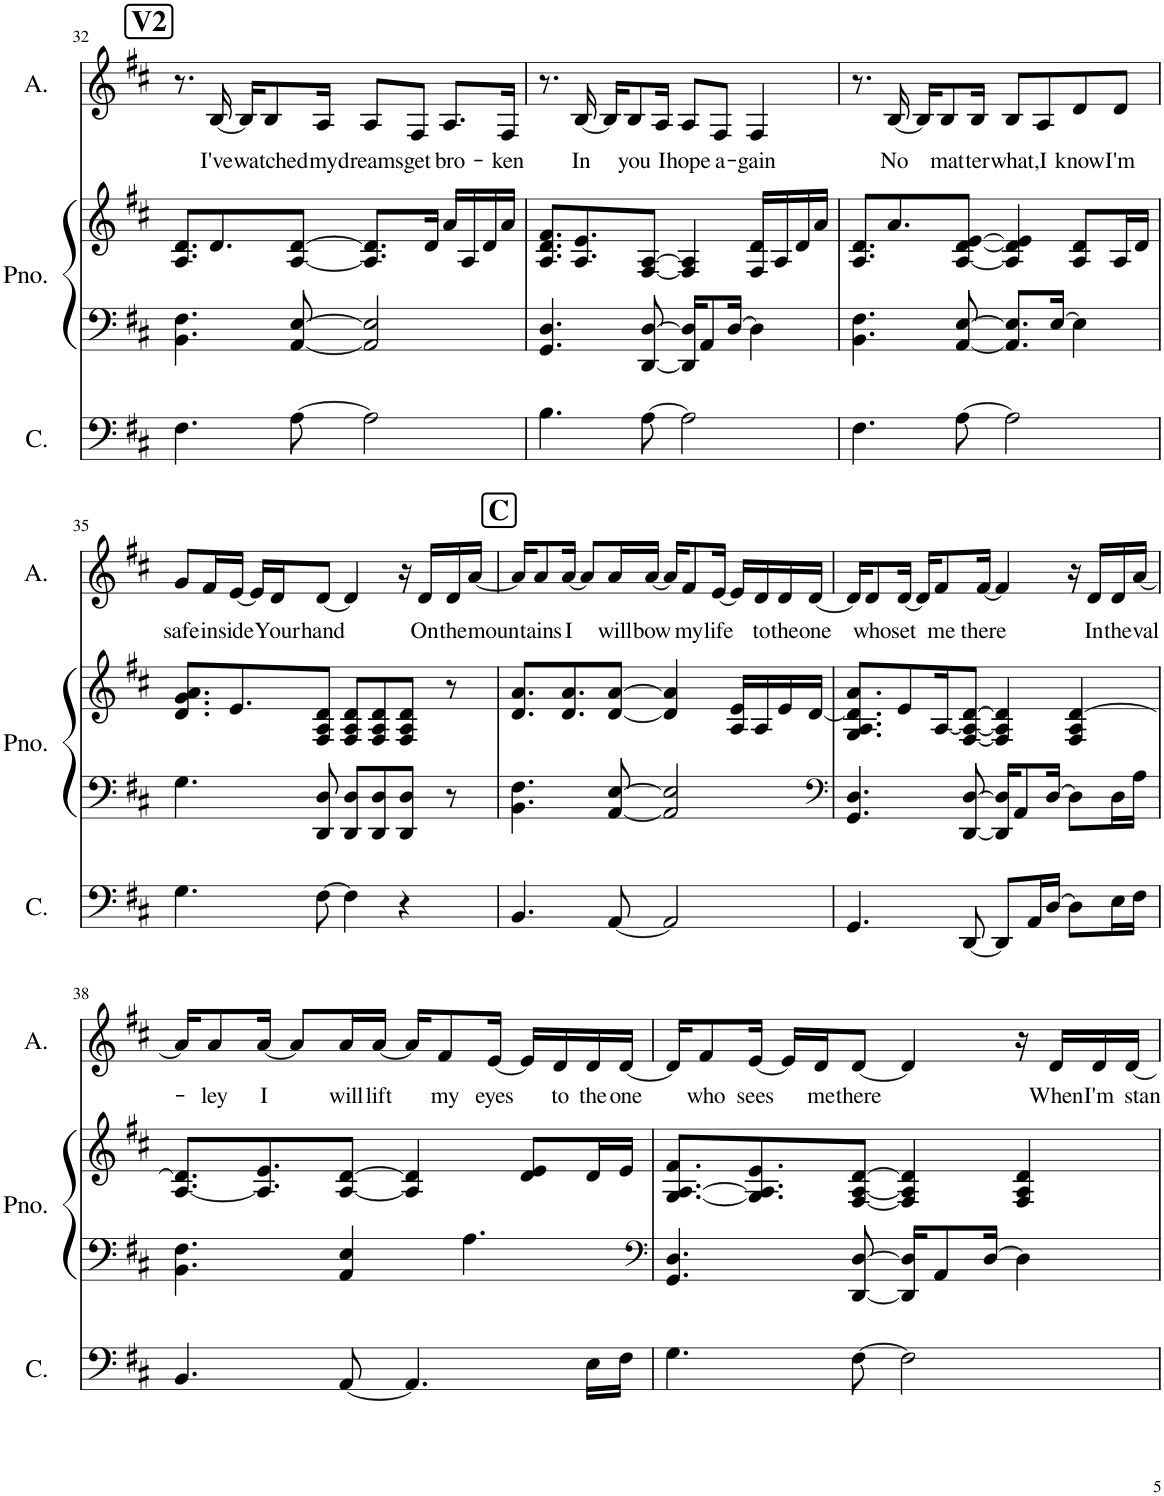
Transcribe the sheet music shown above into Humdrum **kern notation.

**kern	**kern	**kern	**kern	**text
*part3	*part2	*part2	*part1	*part1
*staff4	*staff3	*staff2	*staff1	*staff1
*I"Cello	*I"Piano	*	*I"Alto	*
*I'C.	*I'Pno.	*	*I'A.	*
!!LO:PB:g=z
*clefF4	*clefG1	*clefG2	*clefG2	*
*k[f#c#]	*k[f#c#]	*k[f#c#]	*k[f#c#]	*
*M4/4	*M4/4	*M4/4	*M4/4	*
!!LO:REH:place=s1:a:B:cj:fs=14:t=V2
=32	=32	=32	=32	=32
4.F#\	4.BB\ 4.F#\	8.A/ 8.d/L	8.r	.
!	!	!	!	!LO:LY:b
.	.	8.d/	[16B/	I've
.	.	.	16B/KL]	.
!	!	!	!	!LO:LY:b
.	.	.	8B/	watched
[8A\	[8AA/ [8E/	[8A/ [8d/J	.	.
!	!	!	!	!LO:LY:b
.	.	.	16A/Jk	my
!	!	!	!	!LO:LY:b
2A\]	2AA/] 2E/]	8.A/] 8.d/]L	8A/L	dreams
!	!	!	!	!LO:LY:b
.	.	.	8F#/J	get
.	.	16d/Jk	.	.
!	!	!	!	!LO:LY:b
.	.	16a/LL	8.A/L	bro-
.	.	16A/	.	.
.	.	16d/	.	.
!	!	!	!	!LO:LY:b
.	.	16a/JJ	16F#/Jk	-ken
=33	=33	=33	=33	=33
4.B\	4.GG/ 4.D/	8.A/ 8.d/ 8.f#/L	8.r	.
!	!	!	!	!LO:LY:b
.	.	8.A/ 8.e/	[16B/	In
.	.	.	16B/KL]	.
!	!	!	!	!LO:LY:b
.	.	.	8B/	you
[8A\	[8DD/ [8D/	[8F#/ [8A/J	.	.
!	!	!	!	!LO:LY:b
.	.	.	16A/Jk	I
!	!	!	!	!LO:LY:b
2A\]	16DD/] 16D/]KL	4F#/] 4A/]	8A/L	hope
.	8AA/	.	.	.
!	!	!	!	!LO:LY:b
.	.	.	8F#/J	a-
.	[16D/Jk	.	.	.
!	!	!	!	!LO:LY:b
.	4D\]	16F#/ 16d/LL	4F#/	-gain
.	.	16A/	.	.
.	.	16d/	.	.
.	.	16a/JJ	.	.
=34	=34	=34	=34	=34
4.F#\	4.BB\ 4.F#\	8.A/ 8.d/L	8.r	.
!	!	!	!	!LO:LY:b
.	.	8.a/	[16B/	No
.	.	.	16B/KL]	.
!	!	!	!	!LO:LY:b
.	.	.	8B/	mat-
[8A\	[8AA/ [8E/	[8A/ [8d/ [8e/J	.	.
!	!	!	!	!LO:LY:b
.	.	.	16B/Jk	-ter
!	!	!	!	!LO:LY:b
2A\]	8.AA/] 8.E/]L	4A/] 4d/] 4e/]	8B/L	what,
!	!	!	!	!LO:LY:b
.	.	.	8A/	I
.	[16E/Jk	.	.	.
!	!	!	!	!LO:LY:b
.	4E\]	8A/ 8d/L	8d/	know
!	!	!	!	!LO:LY:b
.	.	16A/L	8d/J	I'm
.	.	16d/JJ	.	.
!!LO:LB:g=z
=35	=35	=35	=35	=35
!	!	!	!	!LO:LY:b
4.G\	4.G\	8.d/ 8.g/ 8.a/L	8g/L	safe
!	!	!	!	!LO:LY:b
.	.	.	16f#/L	in-
!	!	!	!	!LO:LY:b
.	.	8.e/	[16e/JJ	-side
.	.	.	16e/LL]	.
!	!	!	!	!LO:LY:b
.	.	.	16d/J	Your
!	!	!	!	!LO:LY:b
[8F#\	8DD/ 8D/	8F#/ 8A/ 8d/J	[8d/J	hand
4F#\]	8DD/ 8D/L	8F#/ 8A/ 8d/L	4d/]	.
.	8DD/ 8D/	8F#/ 8A/ 8d/	.	.
4r	8DD/ 8D/J	8F#/ 8A/ 8d/J	16r	.
!	!	!	!	!LO:LY:b
.	.	.	16d/LL	On
!	!	!	!	!LO:LY:b
.	8r	8r	16d/	the
!	!	!	!	!LO:LY:b
.	.	.	[16a/JJ	moun-
!!LO:REH:place=s1:a:B:cj:fs=14:t=C
=36	=36	=36	=36	=36
4.BB/	4.BB\ 4.F#\	8.d/ 8.a/L	16a/KL]	.
!	!	!	!	!LO:LY:b
.	.	.	8a/	-tains
!	!	!	!	!LO:LY:b
.	.	8.d/ 8.a/	[16a/Jk	I
.	.	.	8a/L]	.
!	!	!	!	!LO:LY:b
[8AA/	[8AA/ [8E/	[8d/ [8a/J	16a/L	will
!	!	!	!	!LO:LY:b
.	.	.	[16a/JJ	bow
2AA/]	2AA/] 2E/]	4d/] 4a/]	16a/KL]	.
!	!	!	!	!LO:LY:b
.	.	.	8f#/	my
!	!	!	!	!LO:LY:b
.	.	.	[16e/Jk	life
.	.	16A/ 16e/LL	16e/LL]	.
!	!	!	!	!LO:LY:b
.	.	16A/	16d/	to
!	!	!	!	!LO:LY:b
.	.	16e/	16d/	the
!	!	!	!	!LO:LY:b
.	.	[16d/JJ	[16d/JJ	one
=37	=37	=37	=37	=37
*	*clefF4	*	*	*
4.GG/	4.GG/ 4.D/	8.G/ 8.A/ 8.d/] 8.a/L	16d/KL]	.
!	!	!	!	!LO:LY:b
.	.	.	8d/	who
!	!	!	!	!LO:LY:b
.	.	8e/	[16d/Jk	set
.	.	.	16d/KL]	.
!	!	!	!	!LO:LY:b
.	.	[16A/K	8f#/	me
[8DD/	[8DD/ [8D/	[8F#/ 8A/_ [8d/J	.	.
!	!	!	!	!LO:LY:b
.	.	.	[16f#/Jk	there
8DD/L]	16DD/] 16D/]KL	4F#/] 4A/] 4d/]	4f#/]	.
.	8AA/	.	.	.
16AA/L	.	.	.	.
[16D/JJ	[16D/Jk	.	.	.
8D\L]	8D\L]	4F#/ 4A/ [4d/	16r	.
!	!	!	!	!LO:LY:b
.	.	.	16d/LL	In
!	!	!	!	!LO:LY:b
16E\L	16D\L	.	16d/	the
!	!	!	!	!LO:LY:b
16F#\JJ	16A\JJ	.	[16a/JJ	val-
!!LO:LB:g=z
=38	=38	=38	=38	=38
4.BB/	4.BB\ 4.F#\	[8.A/ 8.d/]L	16a/KL]	.
!	!	!	!	!LO:LY:b
.	.	.	8a/	-ley
!	!	!	!	!LO:LY:b
.	.	8.A/] 8.e/	[16a/Jk	I
.	.	.	8a/L]	.
!	!	!	!	!LO:LY:b
[8AA/	4AA/ 4E/	[8A/ [8d/J	16a/L	will
!	!	!	!	!LO:LY:b
.	.	.	[16a/JJ	lift
4.AA/]	.	4A/] 4d/]	16a/KL]	.
!	!	!	!	!LO:LY:b
.	.	.	8f#/	my
.	4.A\	.	.	.
!	!	!	!	!LO:LY:b
.	.	.	[16e/Jk	eyes
.	.	8d/ 8e/L	16e/LL]	.
!	!	!	!	!LO:LY:b
.	.	.	16d/	to
!	!	!	!	!LO:LY:b
16E\LL	.	16d/L	16d/	the
!	!	!	!	!LO:LY:b
16F#\JJ	.	16e/JJ	[16d/JJ	one
=39	=39	=39	=39	=39
*	*clefF4	*	*	*
4.G\	4.GG/ 4.D/	[8.G/ [8.A/ 8.f#/L	16d/KL]	.
!	!	!	!	!LO:LY:b
.	.	.	8f#/	who
!	!	!	!	!LO:LY:b
.	.	8.G/] 8.A/] 8.e/	[16e/Jk	sees
.	.	.	16e/LL]	.
!	!	!	!	!LO:LY:b
.	.	.	16d/J	me
!	!	!	!	!LO:LY:b
[8F#\	[8DD/ [8D/	[8F#/ [8A/ [8d/J	[8d/J	there
2F#\]	16DD/] 16D/]KL	4F#/] 4A/] 4d/]	4d/]	.
.	8AA/	.	.	.
.	[16D/Jk	.	.	.
.	4D\]	4F#/ 4A/ 4d/	16r	.
!	!	!	!	!LO:LY:b
.	.	.	16d/LL	When
!	!	!	!	!LO:LY:b
.	.	.	16d/	I'm
!	!	!	!	!LO:LY:b
.	.	.	[16d/JJ	stan-
=	=	=	=	=
*-	*-	*-	*-	*-
